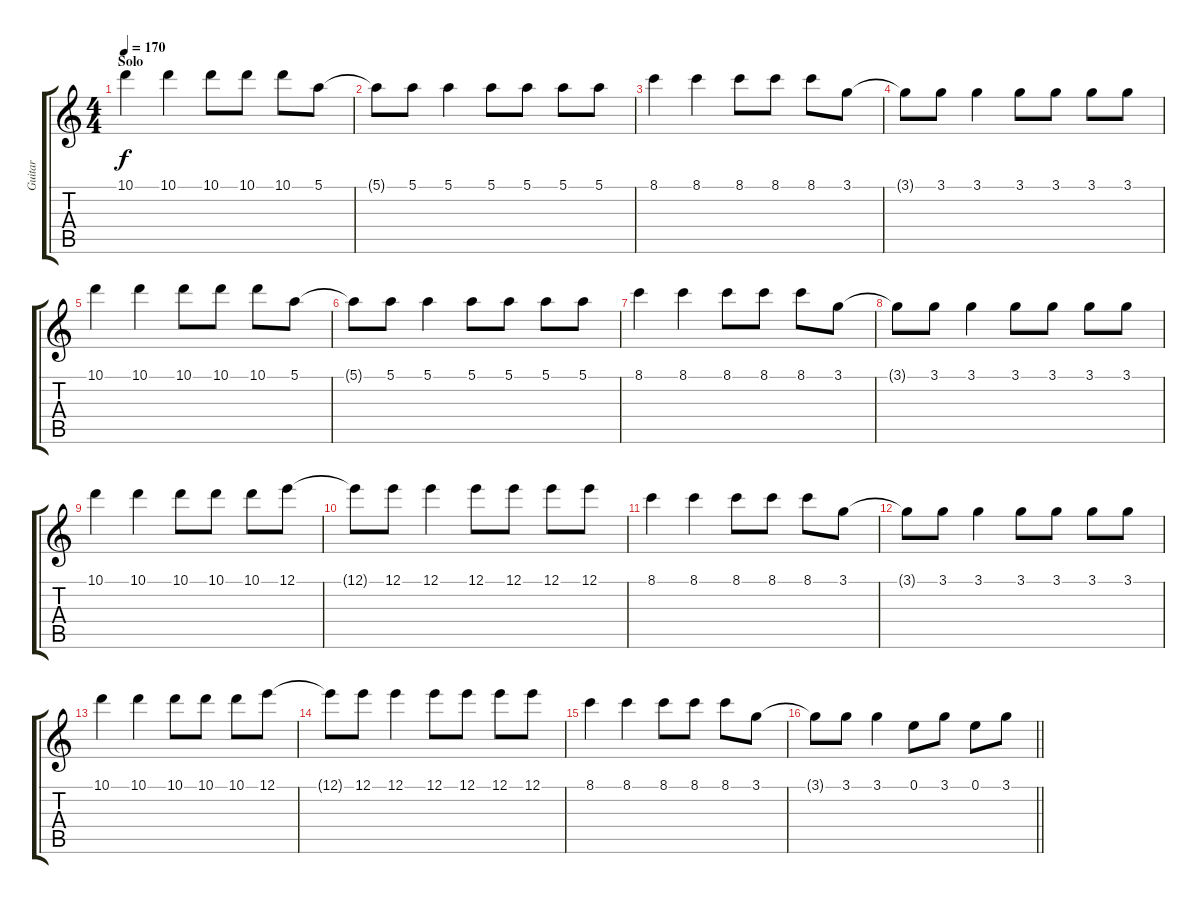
\track ("Guitar" "Guitar") {instrument distortionguitar}
\staff {score tabs}
\tuning (E4 B3 G3 D3 A2 E2) {hide}
\ts (4 4)
\section ("" "Solo")
\tempo 170
\clef g2
\ks c
10.1.4{dy f} 10.1.4 10.1.8 10.1.8 10.1.8 5.1.8 |
5.1{t}.8 5.1.8 5.1.4 5.1.8 5.1.8 5.1.8 5.1.8 |
8.1.4 8.1.4 8.1.8 8.1.8 8.1.8 3.1.8 |
3.1{t}.8 3.1.8 3.1.4 3.1.8 3.1.8 3.1.8 3.1.8 |
10.1.4 10.1.4 10.1.8 10.1.8 10.1.8 5.1.8 |
5.1{t}.8 5.1.8 5.1.4 5.1.8 5.1.8 5.1.8 5.1.8 |
8.1.4 8.1.4 8.1.8 8.1.8 8.1.8 3.1.8 |
3.1{t}.8 3.1.8 3.1.4 3.1.8 3.1.8 3.1.8 3.1.8 |
10.1.4 10.1.4 10.1.8 10.1.8 10.1.8 12.1.8 |
12.1{t}.8 12.1.8 12.1.4 12.1.8 12.1.8 12.1.8 12.1.8 |
8.1.4 8.1.4 8.1.8 8.1.8 8.1.8 3.1.8 |
3.1{t}.8 3.1.8 3.1.4 3.1.8 3.1.8 3.1.8 3.1.8 |
10.1.4 10.1.4 10.1.8 10.1.8 10.1.8 12.1.8 |
12.1{t}.8 12.1.8 12.1.4 12.1.8 12.1.8 12.1.8 12.1.8 |
8.1.4 8.1.4 8.1.8 8.1.8 8.1.8 3.1.8 |
\barLineRight lightlight
3.1{t}.8 3.1.8 3.1.4 0.1.8 3.1.8 0.1.8 3.1.8
